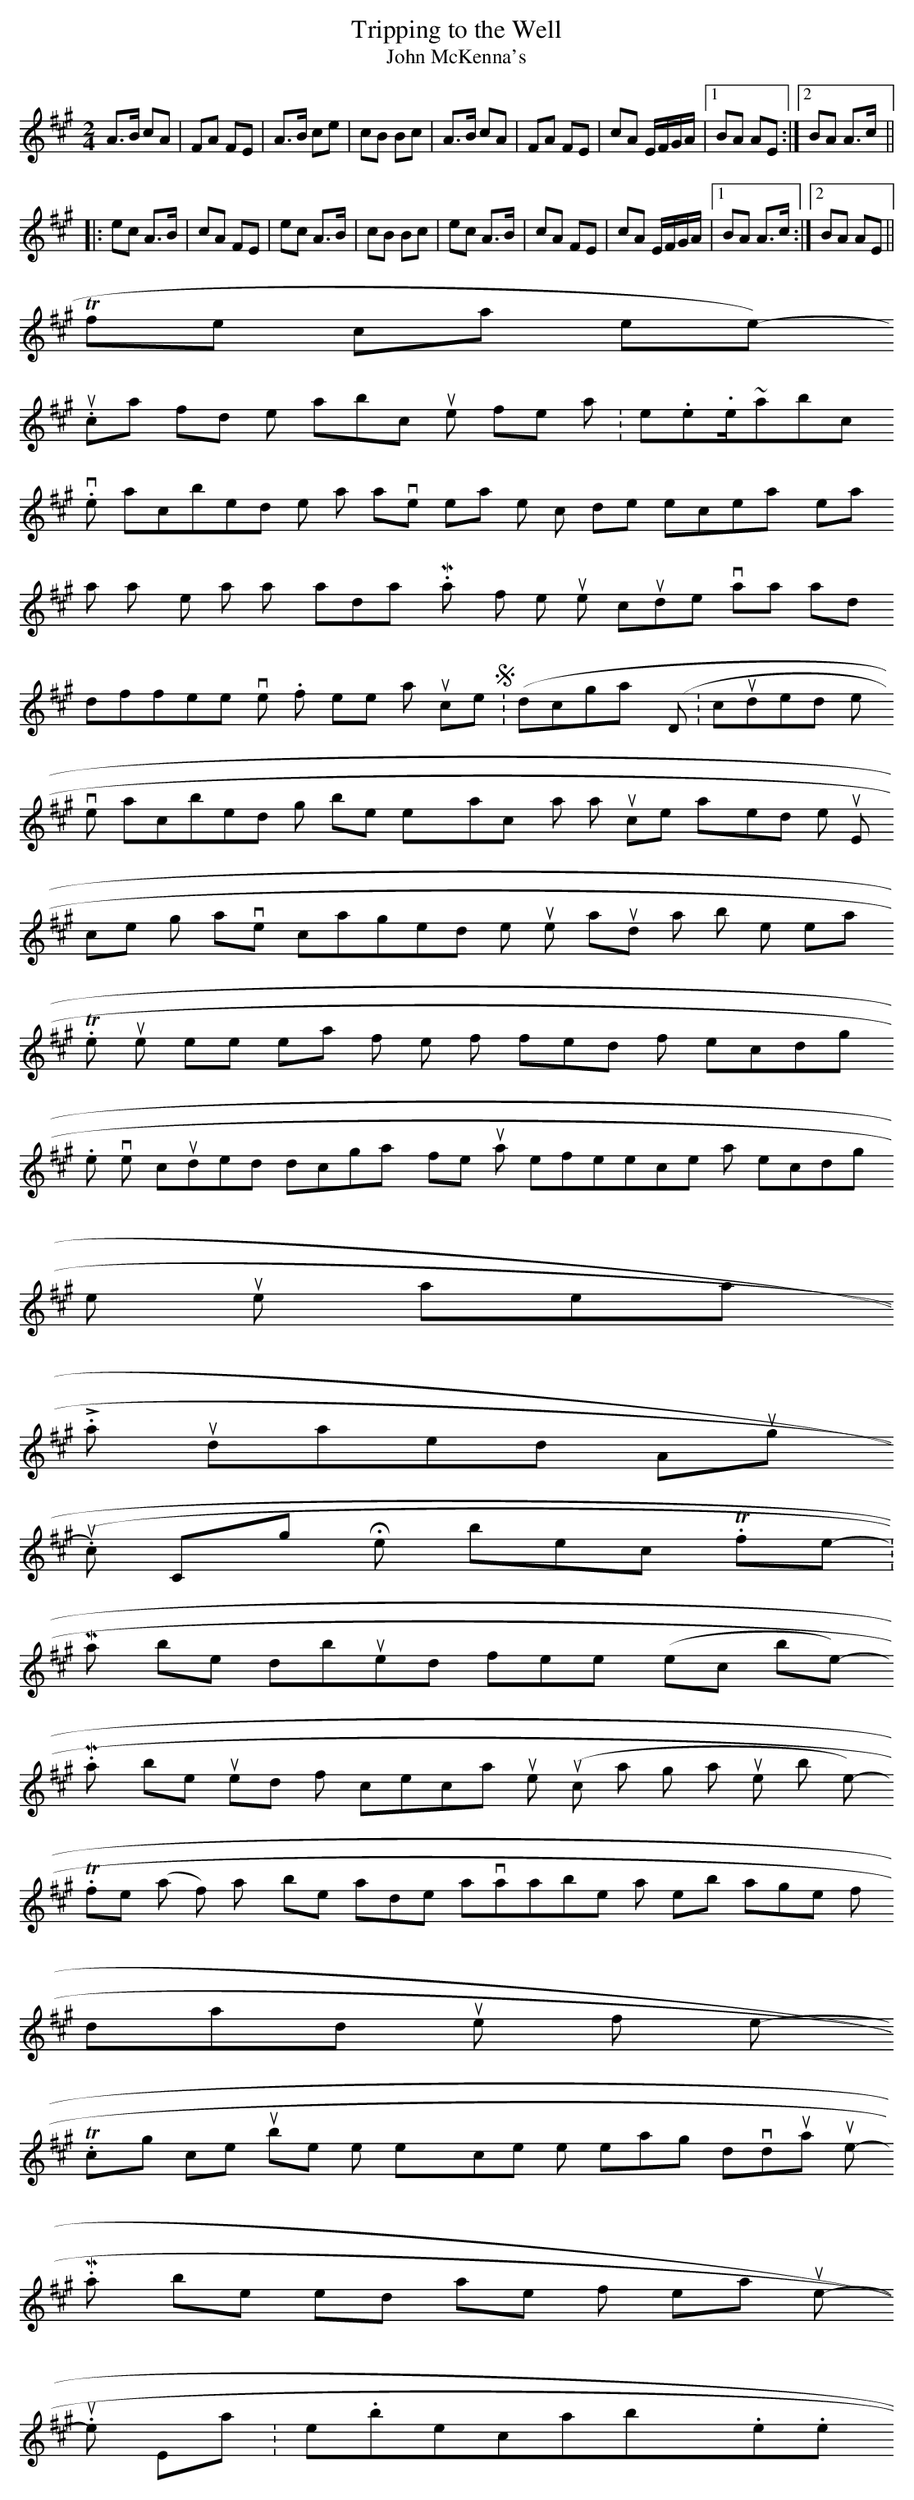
X:1
T:Tripping to the Well
T:John McKenna's
M:2/4
L:1/8
K:A
A>B cA|FA FE|A>B ce|cB Bc|A>B cA|FA FE|cA E/F/G/A/|1 BA AE:|2 BA A>c||
|:ec A>B|cA FE|ec A>B|cB Bc|ec A>B|cA FE|cA E/F/G/A/|1 BA A>c:|2 BA AE||
This file contains 100 reels (#1 - #100).
You can find more abc tune files at http://home1.swipnet.se/~w-11382/abc.htm
I've transcribed them as I have learnt them, which does not necessarily mean
that I play them that way nowadays. Many of the tunes include variations and
different versions. If there is a source (S:) or discography (D:) included the
version transcribed might still not be exactly as that source played the tune,
since I might have changed the tune around a bit when I learnt it.
The tunes were learnt from sessions, from friends or from recordings.
When I've included discography, it's often just a reference to what recordings
the tune appears on.
Last updated 24 August 1998.
(c) Copyright 1997-1998 Henrik Norbeck. This file:
- May be distributed freely (with restrictions below).
- May not be used for commercial purposes (such as printing a tune book to sell).
- This file (or parts of it) may not be made available on a web page for
download without permission from me.
- This copyright notice must be kept, except when e-mailing individual tunes.
- May be printed on paper for personal use.
- Questions? E-mail: henrik.norbeck@mailbox.swipnet.se
